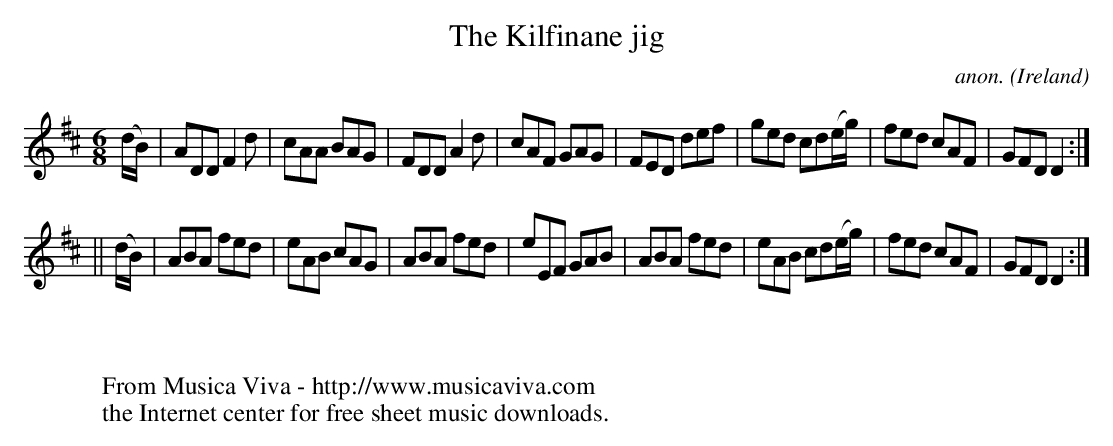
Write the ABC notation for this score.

X:1
T:The Kilfinane jig
C:anon.
O:Ireland
M:6/8
L:1/8
K:D
(d/B/)|ADD F2d|cAA BAG|FDD A2d|cAF GAG|FED def|ged cd(e/g/)|fed cAF|GFD D2:|
||(d/B/)|ABA fed|eAB cAG|ABA fed|eEF GAB|ABA fed|eAB cd(e/g/)|fed cAF|GFD D2:|
W:
W:
W: From Musica Viva - http://www.musicaviva.com
W: the Internet center for free sheet music downloads.
